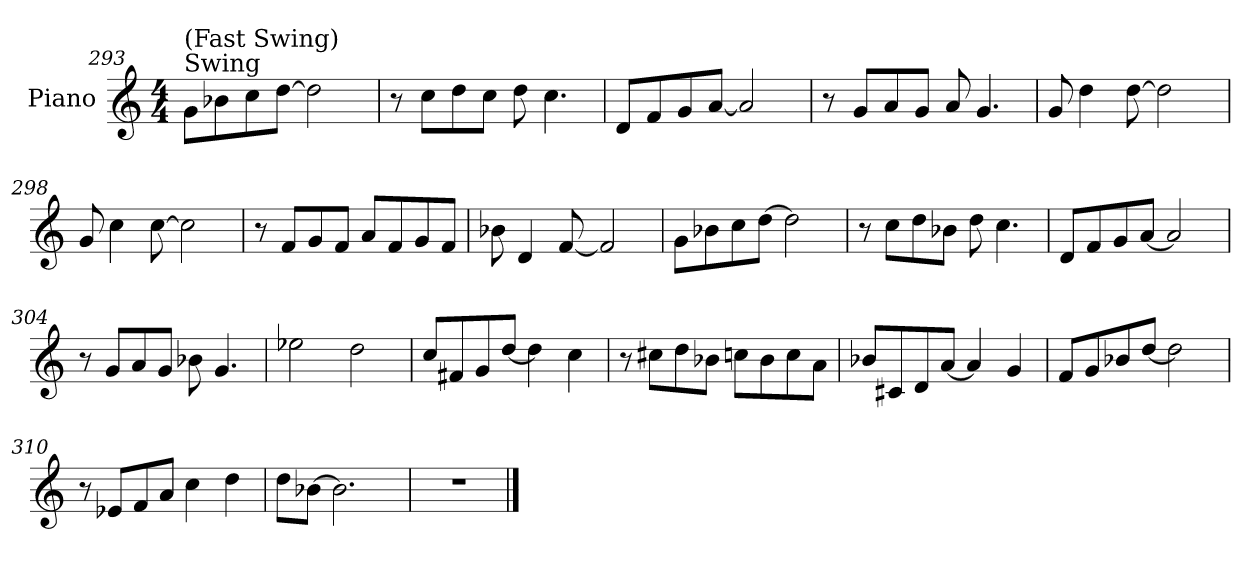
**kern
*part1
*staff1
*I"Piano
*I'Pno.
!!LO:PB:g=z
*clefG2
*k[]
*M4/4
=293
!LO:TX:t=Swing
!LO:TX:a:t=(Fast Swing)
8g\L
8b-X\
8cc\
[8dd\J
2dd\]
=294
8r
8cc\L
8dd\
8cc\J
8dd\
4.cc\
=295
8d/L
8f/
8g/
[8a/J
2a/]
=296
8r
8g/L
8a/
8g/J
8a/
4.g/
!!LO:LB:g=z
=297
8g/
4dd\
[8dd\
2dd\]
=298
8g/
4cc\
[8cc\
2cc\]
=299
8r
8f/L
8g/
8f/J
8a/L
8f/
8g/
8f/J
=300
8b-X\
4d/
[8f/
2f/]
!!LO:LB:g=z
=301
8g\L
8b-X\
8cc\
[8dd\J
2dd\]
=302
8r
8cc\L
8dd\
8b-X\J
8dd\
4.cc\
=303
8d/L
8f/
8g/
[8a/J
2a/]
=304
8r
8g/L
8a/
8g/J
8b-X\
4.g/
!!LO:LB:g=z
=305
2ee-X\
2dd\
=306
8cc/L
8f#X/
8g/
[8dd/J
4dd\]
4cc\
=307
8r
8cc#X\L
8dd\
8b-X\J
8ccn\L
8b-\
8cc\
8a\J
=308
8b-X/L
8c#X/
8d/
[8a/J
4a/]
4g/
!!LO:LB:g=z
=309
8f/L
8g/
8b-X/
[8dd/J
2dd\]
=310
8r
8e-X/L
8f/
8a/J
4cc\
4dd\
=311
8dd\L
[8b-X\J
2.b-\]
=312
1r
==
*-
